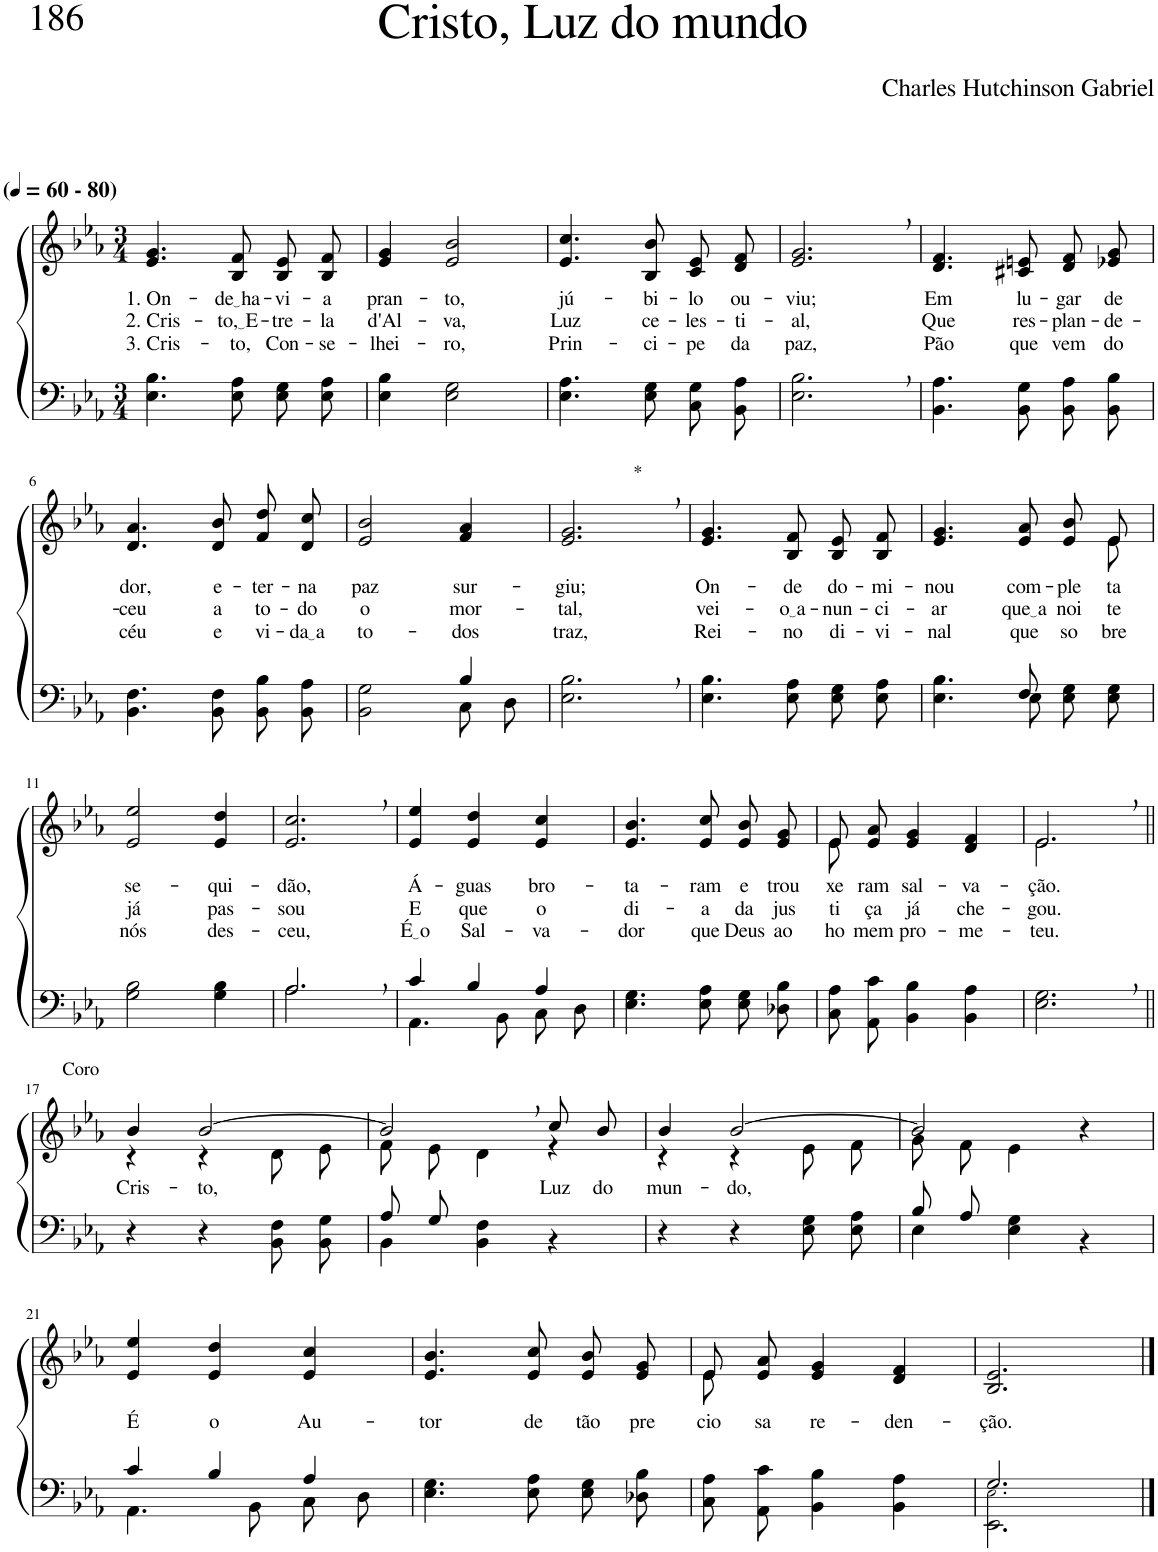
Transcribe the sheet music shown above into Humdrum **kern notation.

**kern	**kern	**text	**text	**text
*part2	*part1	*part1	*part1	*part1
*staff2	*staff1	*staff1	*staff1	*staff1
*I"Parte III e IV	*I"Parte I e II	*	*	*
*clefF4	*clefG2	*	*	*
*k[b-e-a-]	*k[b-e-a-]	*	*	*
*M3/4	*M3/4	*	*	*
*MM60	*MM60	*	*	*
=1	=1	=1	=1	=1
!	!LO:TX:a:B:t=(	!	!	!
!	!LO:TX:a:B:t=- 80)	!	!	!
!	!	!LO:LY:b	!LO:LY:b	!LO:LY:b
4.E-\ 4.B-\	4.e-/ 4.g/	1. On-	2. Cris-	3. Cris-
!	!	!LO:LY:b	!LO:LY:b	!LO:LY:b
8E-\ 8A-\	8B-/ 8f/	de ha	to, E	-to,
!	!	!LO:LY:b	!LO:LY:b	!LO:LY:b
8E-\ 8G\L	8B-/ 8e-/L	-vi-	-tre-	Con-
!	!	!LO:LY:b	!LO:LY:b	!LO:LY:b
8E-\ 8A-\J	8B-/ 8f/J	-a	-la	-se-
=2	=2	=2	=2	=2
!	!	!LO:LY:b	!LO:LY:b	!LO:LY:b
4E-\ 4B-\	4e-/ 4g/	pran-	d'Al-	-lhei-
!	!	!LO:LY:b	!LO:LY:b	!LO:LY:b
2E-\ 2G\	2e-/ 2b-/	-to,	-va,	-ro,
=3	=3	=3	=3	=3
!	!	!LO:LY:b	!LO:LY:b	!LO:LY:b
4.E-\ 4.A-\	4.e-/ 4.cc/	jú-	Luz	Prin-
!	!	!LO:LY:b	!LO:LY:b	!LO:LY:b
8E-\ 8G\	8B-/ 8b-/	-bi-	ce-	-ci-
!	!	!LO:LY:b	!LO:LY:b	!LO:LY:b
8C\ 8G\L	8c/ 8e-/L	-lo	-les-	-pe
!	!	!LO:LY:b	!LO:LY:b	!LO:LY:b
8BB-\ 8A-\J	8d/ 8f/J	ou-	-ti-	da
=4	=4	=4	=4	=4
!	!	!LO:LY:b	!LO:LY:b	!LO:LY:b
2.E-\, 2.B-\,	2.e-/, 2.g/,	-viu;	-al,	paz,
=5	=5	=5	=5	=5
!	!	!LO:LY:b	!LO:LY:b	!LO:LY:b
4.BB-\ 4.A-\	4.d/ 4.f/	Em	Que	Pão
!	!	!LO:LY:b	!LO:LY:b	!LO:LY:b
8BB-\ 8G\	8c#X/ 8en/	lu-	res-	que
!	!	!LO:LY:b	!LO:LY:b	!LO:LY:b
8BB-\ 8A-\L	8d/ 8f/L	-gar	-plan-	vem
!	!	!LO:LY:b	!LO:LY:b	!LO:LY:b
8BB-\ 8B-\J	8e-X/ 8g/J	de	-de-	do
!!LO:LB:g=z
=6	=6	=6	=6	=6
!	!	!LO:LY:b	!LO:LY:b	!LO:LY:b
4.BB-\ 4.F\	4.d/ 4.a-/	dor,	-ceu	céu
!	!	!LO:LY:b	!LO:LY:b	!LO:LY:b
8BB-\ 8F\	8d/ 8b-/	e-	a	e
!	!	!LO:LY:b	!LO:LY:b	!LO:LY:b
8BB-\ 8B-\L	8f/ 8dd/L	-ter-	to-	vi-
!	!	!LO:LY:b	!LO:LY:b	!LO:LY:b
8BB-\ 8A-\J	8d/ 8cc/J	-na	-do	da a
=7	=7	=7	=7	=7
*^	*	*	*	*
!	!	!	!LO:LY:b	!LO:LY:b	!LO:LY:b
2ryy	2BB-\ 2G\	2e-/ 2b-/	paz	o	to-
!	!	!	!LO:LY:b	!LO:LY:b	!LO:LY:b
4B-/	8C\L	4f/ 4a-/	sur-	mor-	-dos
.	8D\J	.	.	.	.
=8	=8	=8	=8	=8	=8
!	!	!LO:TX:a:t=*	!	!	!
!	!	!	!LO:LY:b	!LO:LY:b	!LO:LY:b
*v	*v	*	*	*	*
2.E-\, 2.B-\,	2.e-/, 2.g/,	-giu;	-tal,	traz,
=9	=9	=9	=9	=9
!	!	!LO:LY:b	!LO:LY:b	!LO:LY:b
4.E-\ 4.B-\	4.e-/ 4.g/	On-	vei-	Rei-
!	!	!LO:LY:b	!LO:LY:b	!LO:LY:b
8E-\ 8A-\	8B-/ 8f/	-de	o a	-no
!	!	!LO:LY:b	!LO:LY:b	!LO:LY:b
8E-\ 8G\L	8B-/ 8e-/L	do-	-nun-	di-
!	!	!LO:LY:b	!LO:LY:b	!LO:LY:b
8E-\ 8A-\J	8B-/ 8f/J	-mi-	-ci-	-vi-
=10	=10	=10	=10	=10
*^	*	*	*	*
!	!	!	!LO:LY:b	!LO:LY:b	!LO:LY:b
*	*	*^	*	*	*
4.E-\ 4.B-\	4.ryy	4.e-/ 4.g/	8ryy	-nou	-ar	-nal
!	!	!	!	!LO:LY:b	!LO:LY:b	!LO:LY:b
*	*	*v	*v	*	*	*
8E-\	8F/	8e-/ 8a-/	com-	que a	que
!	!	!	!LO:LY:b	!LO:LY:b	!LO:LY:b
8E-\ 8G\L	4ryy	8e-/ 8b-/L	-ple-	noi-	so-
*	*	*^	*	*	*
!	!	!	!	!LO:LY:b	!LO:LY:b	!LO:LY:b
8E-\ 8G\J	.	8e-/J	8e-\	-ta	-te	-bre
*v	*v	*	*	*	*	*
!!LO:LB:g=z
=11	=11	=11	=11	=11	=11
!	!	!	!LO:LY:b	!LO:LY:b	!LO:LY:b
*	*v	*v	*	*	*
2G\ 2B-\	2e-/ 2ee-/	se-	já	nós
!	!	!LO:LY:b	!LO:LY:b	!LO:LY:b
4G\ 4B-\	4e-/ 4dd/	-qui-	pas-	des-
=12	=12	=12	=12	=12
*^	*	*	*	*
!	!	!	!LO:LY:b	!LO:LY:b	!LO:LY:b
2.A-,\	2.A-/	2.e-/, 2.cc/,	-dão,	-sou	-ceu,
=13	=13	=13	=13	=13	=13
!	!	!	!LO:LY:b	!LO:LY:b	!LO:LY:b
4c/	4.AA-\	4e-/ 4ee-/	Á-	E	É o
!	!	!	!LO:LY:b	!LO:LY:b	!LO:LY:b
4B-/	.	4e-/ 4dd/	-guas	que	Sal-
.	8BB-\	.	.	.	.
!	!	!	!LO:LY:b	!LO:LY:b	!LO:LY:b
4A-/	8C\L	4e-/ 4cc/	bro-	o	-va-
.	8D\J	.	.	.	.
=14	=14	=14	=14	=14	=14
!	!	!	!LO:LY:b	!LO:LY:b	!LO:LY:b
*v	*v	*	*	*	*
4.E-\ 4.G\	4.e-/ 4.b-/	-ta-	di-	-dor
!	!	!LO:LY:b	!LO:LY:b	!LO:LY:b
8E-\ 8A-\	8e-/ 8cc/	-ram	-a	que
!	!	!LO:LY:b	!LO:LY:b	!LO:LY:b
8E-\ 8G\L	8e-/ 8b-/L	e	da	Deus
!	!	!LO:LY:b	!LO:LY:b	!LO:LY:b
8D-X\ 8B-\J	8e-/ 8g/J	trou-	jus-	ao
=15	=15	=15	=15	=15
*	*^	*	*	*
!	!	!	!LO:LY:b	!LO:LY:b	!LO:LY:b
8C\ 8A-\L	8e-/L	8e-\	-xe-	ti-	ho-
!	!	!	!LO:LY:b	!LO:LY:b	!LO:LY:b
8AA-\ 8c\J	8e-/ 8a-/J	2ryy	-ram	-ça	-mem
!	!	!	!LO:LY:b	!LO:LY:b	!LO:LY:b
4BB-\ 4B-\	4e-/ 4g/	.	sal-	já	pro-
!	!	!	!LO:LY:b	!LO:LY:b	!LO:LY:b
4BB-\ 4A-\	4d/ 4f/	.	-va-	che-	-me-
.	.	8ryy	.	.	.
=16	=16	=16	=16	=16	=16
!	!	!	!LO:LY:b	!LO:LY:b	!LO:LY:b
2.E-\, 2.G\,	2.e-,\	2.e-/	-ção.	-gou.	-teu.
!!LO:LB:g=z	!!
=17||	=17||	=17||	=17||	=17||	=17||
!	!LO:TX:a:t=Coro	!	!	!	!
!	!	!	!LO:LY:b	!	!
4r	4b-/	4r	Cris-	.	.
!	!	!	!LO:LY:b	!	!
4r	[2b-/	4r	-to,	.	.
8BB-\ 8F\L	.	8d\L	.	.	.
8BB-\ 8G\J	.	8e-\J	.	.	.
=18	=18	=18	=18	=18	=18
*^	*	*	*	*	*
8A-/L	4BB-\	2b-,/]	8f\L	.	.	.
8G/J	.	.	8e-\J	.	.	.
2ryy	4BB-\ 4F\	.	4d\	.	.	.
!	!	!	!	!LO:LY:b	!	!
.	4r	8cc/L	4r	Luz	.	.
!	!	!	!	!LO:LY:b	!	!
.	.	8b-/J	.	do	.	.
*v	*v	*	*	*	*	*
=19	=19	=19	=19	=19	=19
!	!	!	!LO:LY:b	!	!
4r	4b-/	4r	mun-	.	.
!	!	!	!LO:LY:b	!	!
4r	[2b-/	4r	-do,	.	.
8E-\ 8G\L	.	8e-\L	.	.	.
8E-\ 8A-\J	.	8f\J	.	.	.
=20	=20	=20	=20	=20	=20
*^	*	*	*	*	*
8B-/L	4E-\	2b-/]	8g\L	.	.	.
8A-/J	.	.	8f\J	.	.	.
2ryy	4E-\ 4G\	.	4e-\	.	.	.
.	4r	4r	4ryy	.	.	.
!!LO:LB:g=z
=21	=21	=21	=21	=21	=21	=21
!	!	!	!	!LO:LY:b	!	!
*	*	*v	*v	*	*	*
4c/	4.AA-\	4e-/ 4ee-/	É	.	.
!	!	!	!LO:LY:b	!	!
4B-/	.	4e-/ 4dd/	o	.	.
.	8BB-\	.	.	.	.
!	!	!	!LO:LY:b	!	!
4A-/	8C\L	4e-/ 4cc/	Au-	.	.
.	8D\J	.	.	.	.
=22	=22	=22	=22	=22	=22
!	!	!	!LO:LY:b	!	!
*v	*v	*	*	*	*
4.E-\ 4.G\	4.e-/ 4.b-/	-tor	.	.
!	!	!LO:LY:b	!	!
8E-\ 8A-\	8e-/ 8cc/	de	.	.
!	!	!LO:LY:b	!	!
8E-\ 8G\L	8e-/ 8b-/L	tão	.	.
!	!	!LO:LY:b	!	!
8D-X\ 8B-\J	8e-/ 8g/J	pre-	.	.
=23	=23	=23	=23	=23
*	*^	*	*	*
!	!	!	!LO:LY:b	!	!
8C\ 8A-\L	8e-/L	8e-\	-cio-	.	.
!	!	!	!LO:LY:b	!	!
8AA-\ 8c\J	8e-/ 8a-/J	2ryy	-sa	.	.
!	!	!	!LO:LY:b	!	!
4BB-\ 4B-\	4e-/ 4g/	.	re-	.	.
!	!	!	!LO:LY:b	!	!
4BB-\ 4A-\	4d/ 4f/	.	-den-	.	.
.	.	8ryy	.	.	.
=24	=24	=24	=24	=24	=24
*^	*	*	*	*	*
!	!	!	!	!LO:LY:b	!	!
*	*	*v	*v	*	*	*
2.G/	2.EE-\ 2.E-!\	2.B-/ 2.e-/	-ção.	.	.
*v	*v	*	*	*	*
==	==	==	==	==
*-	*-	*-	*-	*-
